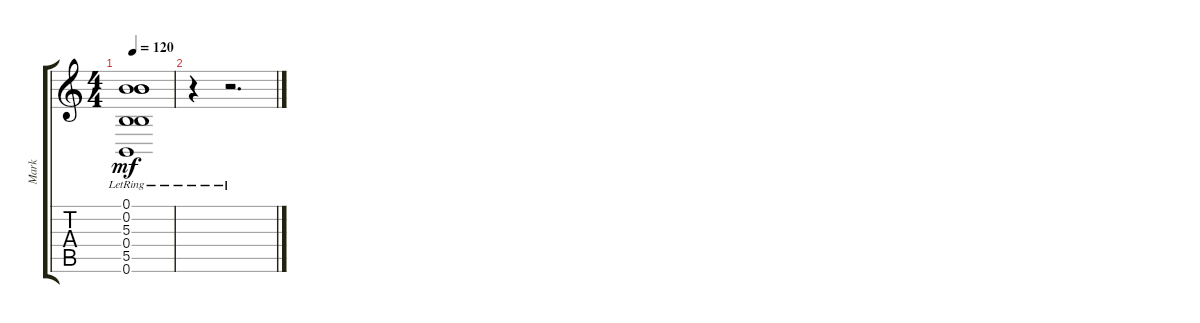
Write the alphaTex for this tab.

\track ("Mark" "Mark") {instrument distortionguitar}
\staff {score tabs}
\tuning (B3 B3 Gb3 B2 Gb2 B1) {hide}
\ts (4 4)
\tempo 120
\clef g2
\ks c
(0.1{lr t} 0.2{lr t} 5.3{lr t} 0.4{lr t} 5.5{lr t} 0.6{lr t}).1{dy mf} |
r.4 r.2{d}
